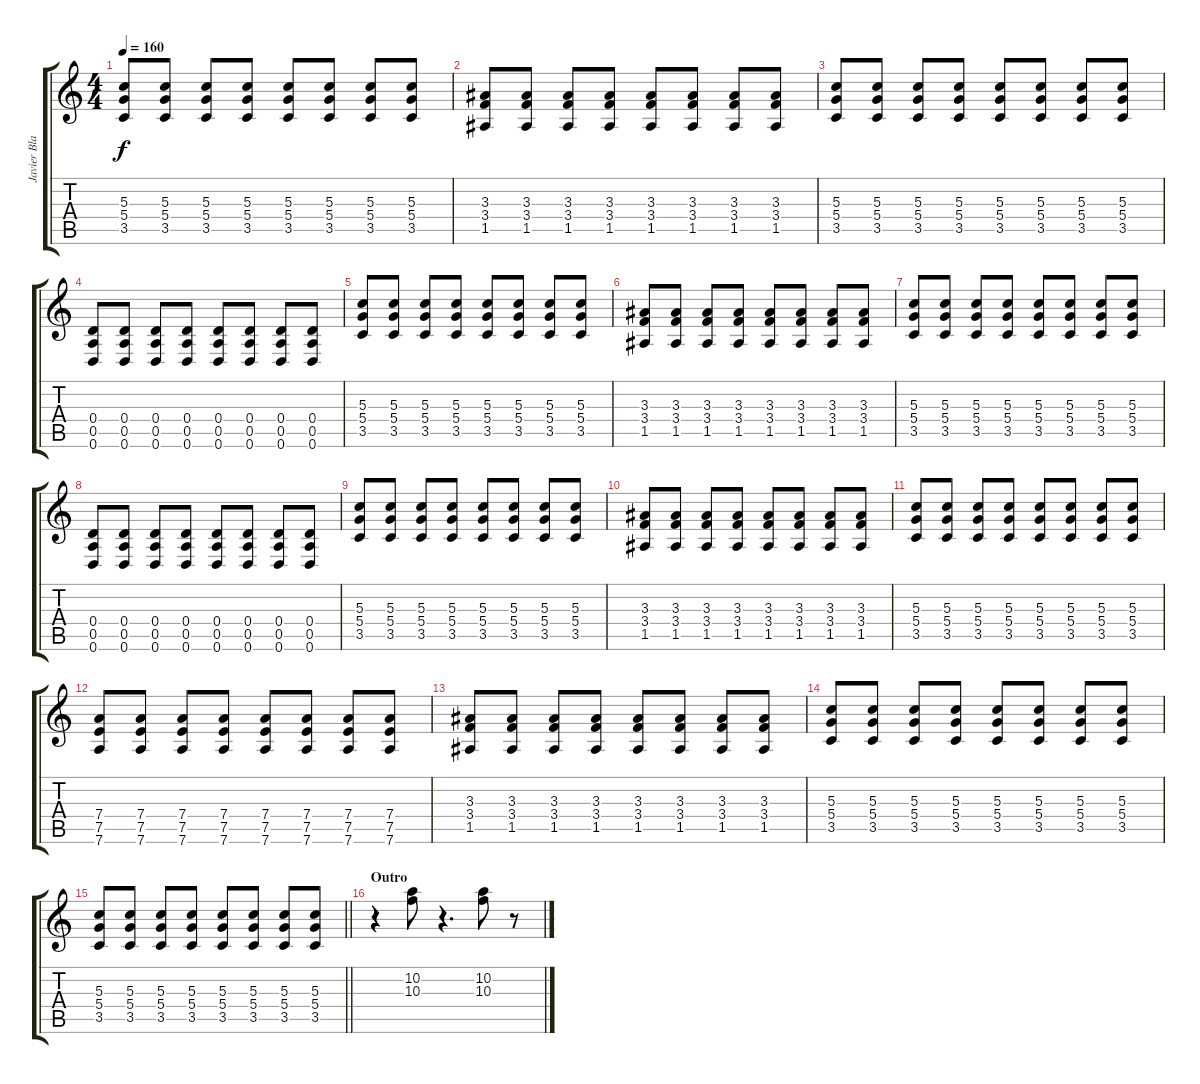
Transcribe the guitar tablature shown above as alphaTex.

\track ("Javier Blake" "Javier Bla") {instrument distortionguitar}
\staff {score tabs}
\tuning (E4 B3 G3 D3 A2 D2) {hide}
\ts (4 4)
\tempo 160
\clef g2
\ks c
(5.3 5.4 3.5).8{dy f} (5.3 5.4 3.5).8 (5.3 5.4 3.5).8 (5.3 5.4 3.5).8 (5.3 5.4 3.5).8 (5.3 5.4 3.5).8 (5.3 5.4 3.5).8 (5.3 5.4 3.5).8 |
(3.3 3.4 1.5).8 (3.3 3.4 1.5).8 (3.3 3.4 1.5).8 (3.3 3.4 1.5).8 (3.3 3.4 1.5).8 (3.3 3.4 1.5).8 (3.3 3.4 1.5).8 (3.3 3.4 1.5).8 |
(5.3 5.4 3.5).8 (5.3 5.4 3.5).8 (5.3 5.4 3.5).8 (5.3 5.4 3.5).8 (5.3 5.4 3.5).8 (5.3 5.4 3.5).8 (5.3 5.4 3.5).8 (5.3 5.4 3.5).8 |
(0.4 0.5 0.6).8 (0.4 0.5 0.6).8 (0.4 0.5 0.6).8 (0.4 0.5 0.6).8 (0.4 0.5 0.6).8 (0.4 0.5 0.6).8 (0.4 0.5 0.6).8 (0.4 0.5 0.6).8 |
(5.3 5.4 3.5).8 (5.3 5.4 3.5).8 (5.3 5.4 3.5).8 (5.3 5.4 3.5).8 (5.3 5.4 3.5).8 (5.3 5.4 3.5).8 (5.3 5.4 3.5).8 (5.3 5.4 3.5).8 |
(3.3 3.4 1.5).8 (3.3 3.4 1.5).8 (3.3 3.4 1.5).8 (3.3 3.4 1.5).8 (3.3 3.4 1.5).8 (3.3 3.4 1.5).8 (3.3 3.4 1.5).8 (3.3 3.4 1.5).8 |
(5.3 5.4 3.5).8 (5.3 5.4 3.5).8 (5.3 5.4 3.5).8 (5.3 5.4 3.5).8 (5.3 5.4 3.5).8 (5.3 5.4 3.5).8 (5.3 5.4 3.5).8 (5.3 5.4 3.5).8 |
(0.4 0.5 0.6).8 (0.4 0.5 0.6).8 (0.4 0.5 0.6).8 (0.4 0.5 0.6).8 (0.4 0.5 0.6).8 (0.4 0.5 0.6).8 (0.4 0.5 0.6).8 (0.4 0.5 0.6).8 |
(5.3 5.4 3.5).8 (5.3 5.4 3.5).8 (5.3 5.4 3.5).8 (5.3 5.4 3.5).8 (5.3 5.4 3.5).8 (5.3 5.4 3.5).8 (5.3 5.4 3.5).8 (5.3 5.4 3.5).8 |
(3.3 3.4 1.5).8 (3.3 3.4 1.5).8 (3.3 3.4 1.5).8 (3.3 3.4 1.5).8 (3.3 3.4 1.5).8 (3.3 3.4 1.5).8 (3.3 3.4 1.5).8 (3.3 3.4 1.5).8 |
(5.3 5.4 3.5).8 (5.3 5.4 3.5).8 (5.3 5.4 3.5).8 (5.3 5.4 3.5).8 (5.3 5.4 3.5).8 (5.3 5.4 3.5).8 (5.3 5.4 3.5).8 (5.3 5.4 3.5).8 |
(7.4 7.5 7.6).8 (7.4 7.5 7.6).8 (7.4 7.5 7.6).8 (7.4 7.5 7.6).8 (7.4 7.5 7.6).8 (7.4 7.5 7.6).8 (7.4 7.5 7.6).8 (7.4 7.5 7.6).8 |
(3.3 3.4 1.5).8 (3.3 3.4 1.5).8 (3.3 3.4 1.5).8 (3.3 3.4 1.5).8 (3.3 3.4 1.5).8 (3.3 3.4 1.5).8 (3.3 3.4 1.5).8 (3.3 3.4 1.5).8 |
(5.3 5.4 3.5).8 (5.3 5.4 3.5).8 (5.3 5.4 3.5).8 (5.3 5.4 3.5).8 (5.3 5.4 3.5).8 (5.3 5.4 3.5).8 (5.3 5.4 3.5).8 (5.3 5.4 3.5).8 |
\barLineRight lightlight
(5.3 5.4 3.5).8 (5.3 5.4 3.5).8 (5.3 5.4 3.5).8 (5.3 5.4 3.5).8 (5.3 5.4 3.5).8 (5.3 5.4 3.5).8 (5.3 5.4 3.5).8 (5.3 5.4 3.5).8 |
\section ("" "Outro")
r.4 (10.2 10.3).8 r.4{d} (10.2 10.3).8 r.8
